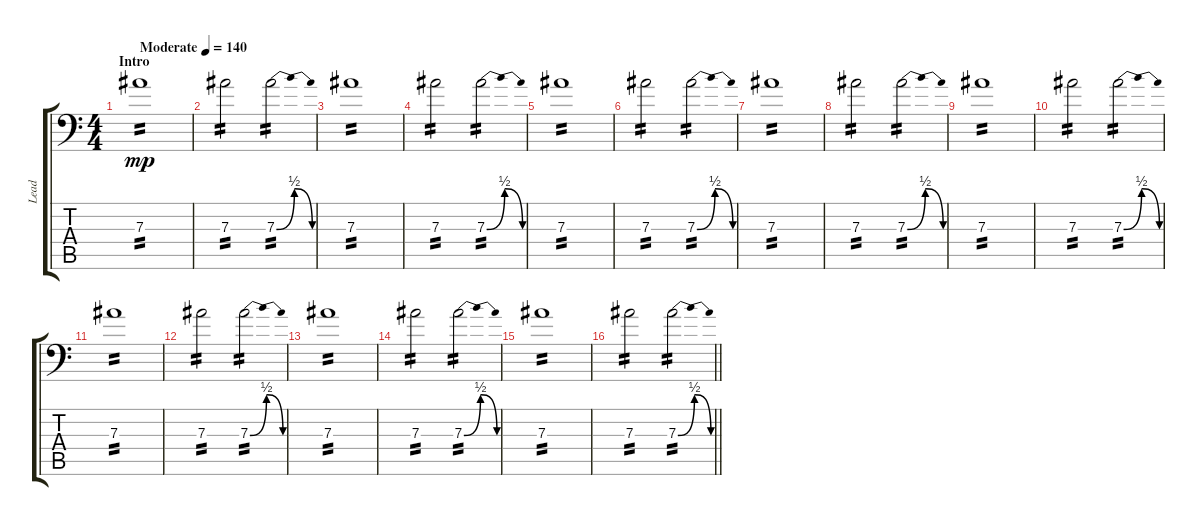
\track ("Lead" "Lead") {instrument overdrivenguitar}
\staff {score tabs}
\tuning (C4 G3 Eb3 Bb2 F2 Bb1) {hide}
\ts (4 4)
\section ("" "Intro")
\tempo (140 "Moderate")
\clef f4
\ks c
7.3.1{tp 2 dy mp instrument overdrivenguitar} |
7.3.2{tp 2} 7.3{be (bendrelease 0 0 15 2 45 2 60 0)}.2{tp 2} |
7.3.1{tp 2} |
7.3.2{tp 2} 7.3{be (bendrelease 0 0 15 2 45 2 60 0)}.2{tp 2} |
7.3.1{tp 2} |
7.3.2{tp 2} 7.3{be (bendrelease 0 0 15 2 45 2 60 0)}.2{tp 2} |
7.3.1{tp 2} |
7.3.2{tp 2} 7.3{be (bendrelease 0 0 15 2 45 2 60 0)}.2{tp 2} |
7.3.1{tp 2} |
7.3.2{tp 2} 7.3{be (bendrelease 0 0 15 2 45 2 60 0)}.2{tp 2} |
7.3.1{tp 2} |
7.3.2{tp 2} 7.3{be (bendrelease 0 0 15 2 45 2 60 0)}.2{tp 2} |
7.3.1{tp 2} |
7.3.2{tp 2} 7.3{be (bendrelease 0 0 15 2 45 2 60 0)}.2{tp 2} |
7.3.1{tp 2} |
\barLineRight lightlight
7.3.2{tp 2} 7.3{be (bendrelease 0 0 15 2 45 2 60 0)}.2{tp 2}
